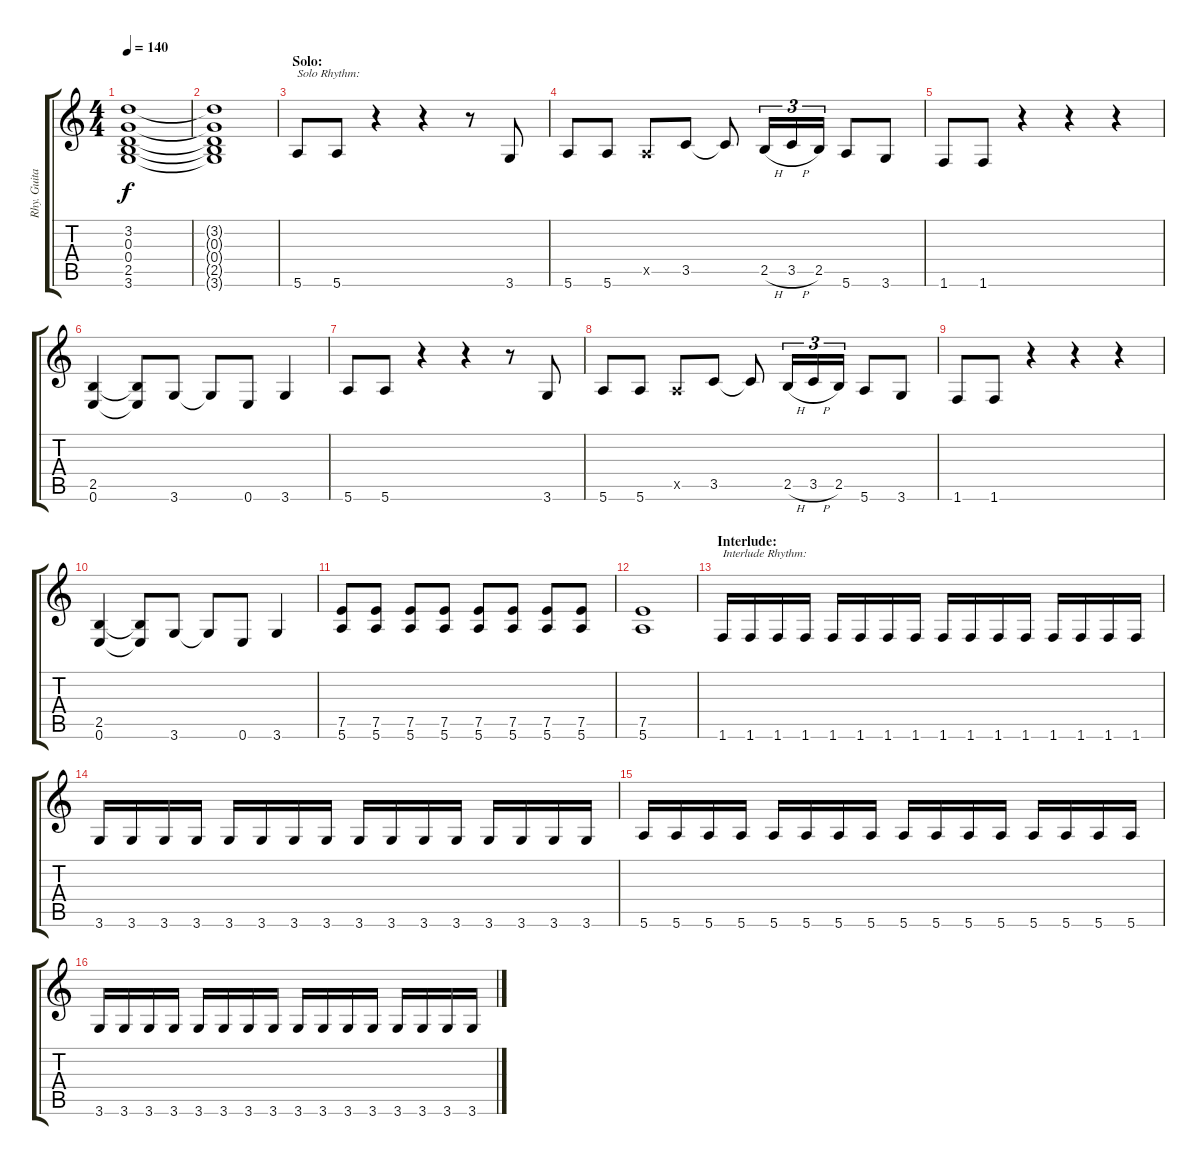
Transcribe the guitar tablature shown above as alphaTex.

\track ("Rhy. Guitar 2" "Rhy. Guita") {instrument distortionguitar}
\staff {score tabs}
\tuning (E4 B3 G3 D3 A2 E2) {hide}
\ts (4 4)
\tempo 140
\clef g2
\ks c
(3.2 0.3 0.4 2.5 3.6).1{dy f} |
(3.2{t} 0.3{t} 0.4{t} 2.5{t} 3.6{t}).1 |
\section ("" "Solo:")
5.6.8{txt "Solo Rhythm:"} 5.6.8 r.4 r.4 r.8 3.6.8 |
5.6.8 5.6.8 0.5{x}.8 3.5.8 3.5{t}.8 2.5{h}.16{tu (3 2)} 3.5{h}.16{tu (3 2)} 2.5.16{tu (3 2)} 5.6.8 3.6.8 |
1.6.8 1.6.8 r.4 r.4 r.4 |
(2.5 0.6).4 (2.5{t} 0.6{t}).8 3.6.8 3.6{t}.8 0.6.8 3.6.4 |
5.6.8 5.6.8 r.4 r.4 r.8 3.6.8 |
5.6.8 5.6.8 0.5{x}.8 3.5.8 3.5{t}.8 2.5{h}.16{tu (3 2)} 3.5{h}.16{tu (3 2)} 2.5.16{tu (3 2)} 5.6.8 3.6.8 |
1.6.8 1.6.8 r.4 r.4 r.4 |
(2.5 0.6).4 (2.5{t} 0.6{t}).8 3.6.8 3.6{t}.8 0.6.8 3.6.4 |
(7.5 5.6).8 (7.5 5.6).8 (7.5 5.6).8 (7.5 5.6).8 (7.5 5.6).8 (7.5 5.6).8 (7.5 5.6).8 (7.5 5.6).8 |
(7.5 5.6).1 |
\section ("" "Interlude:")
1.6.16{txt "Interlude Rhythm:"} 1.6.16 1.6.16 1.6.16 1.6.16 1.6.16 1.6.16 1.6.16 1.6.16 1.6.16 1.6.16 1.6.16 1.6.16 1.6.16 1.6.16 1.6.16 |
3.6.16 3.6.16 3.6.16 3.6.16 3.6.16 3.6.16 3.6.16 3.6.16 3.6.16 3.6.16 3.6.16 3.6.16 3.6.16 3.6.16 3.6.16 3.6.16 |
5.6.16 5.6.16 5.6.16 5.6.16 5.6.16 5.6.16 5.6.16 5.6.16 5.6.16 5.6.16 5.6.16 5.6.16 5.6.16 5.6.16 5.6.16 5.6.16 |
3.6.16 3.6.16 3.6.16 3.6.16 3.6.16 3.6.16 3.6.16 3.6.16 3.6.16 3.6.16 3.6.16 3.6.16 3.6.16 3.6.16 3.6.16 3.6.16
